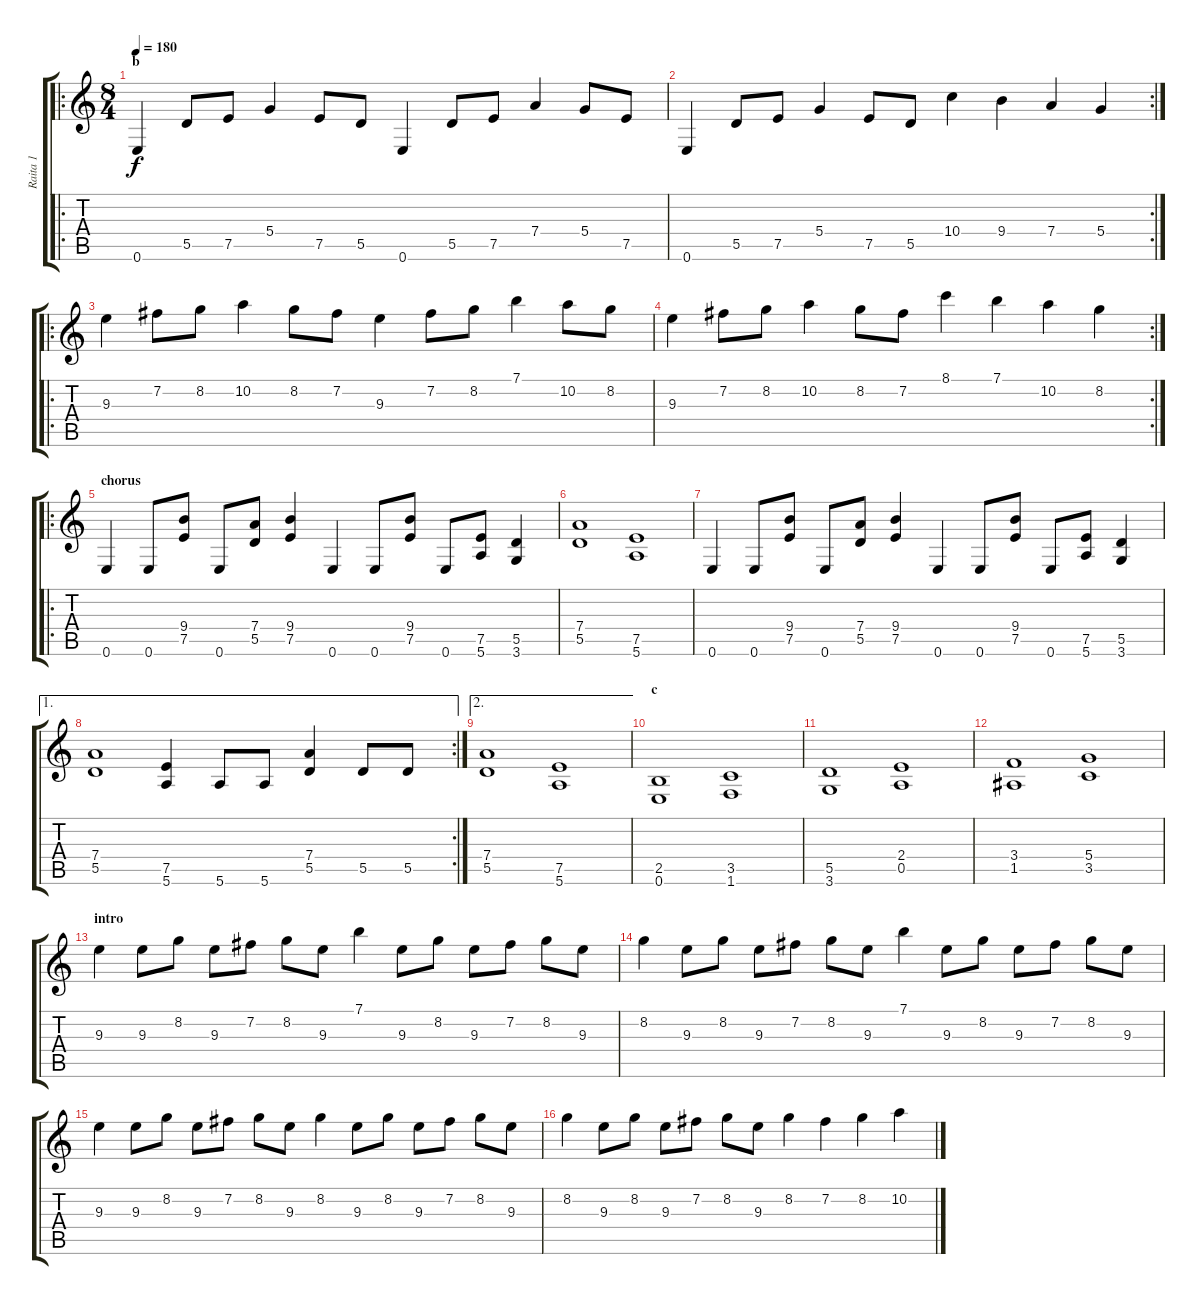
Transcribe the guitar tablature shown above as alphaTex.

\track ("Raita 1" "Raita 1") {instrument overdrivenguitar}
\staff {score tabs}
\tuning (E4 B3 G3 D3 A2 E2) {hide}
\ro
\ts (8 4)
\section ("" "b")
\tempo 180
\clef g2
\ks c
0.6.4{dy f} 5.5.8 7.5.8 5.4.4 7.5.8 5.5.8 0.6.4 5.5.8 7.5.8 7.4.4 5.4.8 7.5.8 |
\rc 2
0.6.4 5.5.8 7.5.8 5.4.4 7.5.8 5.5.8 10.4.4 9.4.4 7.4.4 5.4.4 |
\ro
9.3.4 7.2.8 8.2.8 10.2.4 8.2.8 7.2.8 9.3.4 7.2.8 8.2.8 7.1.4 10.2.8 8.2.8 |
\rc 2
9.3.4 7.2.8 8.2.8 10.2.4 8.2.8 7.2.8 8.1.4 7.1.4 10.2.4 8.2.4 |
\ro
\section ("" "chorus")
0.6.4 0.6.8 (9.4 7.5).8 0.6.8 (7.4 5.5).8 (9.4 7.5).4 0.6.4 0.6.8 (9.4 7.5).8 0.6.8 (7.5 5.6).8 (5.5 3.6).4 |
(7.4 5.5).1 (7.5 5.6).1 |
0.6.4 0.6.8 (9.4 7.5).8 0.6.8 (7.4 5.5).8 (9.4 7.5).4 0.6.4 0.6.8 (9.4 7.5).8 0.6.8 (7.5 5.6).8 (5.5 3.6).4 |
\ae 1
\rc 2
(7.4 5.5).1 (7.5 5.6).4 5.6.8 5.6.8 (7.4 5.5).4 5.5.8 5.5.8 |
\ae 2
(7.4 5.5).1 (7.5 5.6).1 |
\section ("" "c")
(2.5 0.6).1 (3.5 1.6).1 |
(5.5 3.6).1 (2.4 0.5).1 |
(3.4 1.5).1 (5.4 3.5).1 |
\section ("" "intro")
9.3.4 9.3.8 8.2.8 9.3.8 7.2.8 8.2.8 9.3.8 7.1.4 9.3.8 8.2.8 9.3.8 7.2.8 8.2.8 9.3.8 |
8.2.4 9.3.8 8.2.8 9.3.8 7.2.8 8.2.8 9.3.8 7.1.4 9.3.8 8.2.8 9.3.8 7.2.8 8.2.8 9.3.8 |
9.3.4 9.3.8 8.2.8 9.3.8 7.2.8 8.2.8 9.3.8 8.2.4 9.3.8 8.2.8 9.3.8 7.2.8 8.2.8 9.3.8 |
8.2.4 9.3.8 8.2.8 9.3.8 7.2.8 8.2.8 9.3.8 8.2.4 7.2.4 8.2.4 10.2.4
